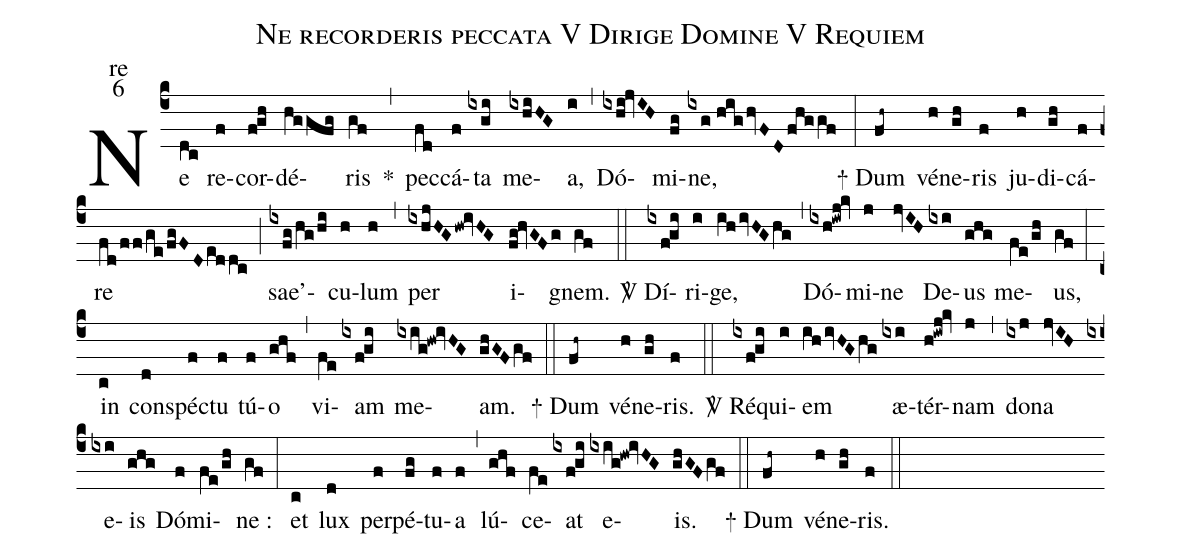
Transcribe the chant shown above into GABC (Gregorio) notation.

name:Ne recorderis peccata V Dirige Domine V Requiem;
office-part:re;
mode:6;
%%
(c4) Ne(dc) re(f)cor(f!gh)dé(hg/gfg)ris(gf) *(,)
pec(fd)cá(f)ta(ixgi) me(ixhiHG)a,(i) (,) Dó(ixhi!jvIH)mi(fg)ne,(ixg//hig/hvFD/fhg/gf) (:)
<sp>+</sp> Dum(fh~) vé(h)ne(gh)ris(f) ju(h)di(gh)cá(f)re(fd/ff/ge/fgFD/ed/dc) (;)
s<sp>ae'</sp>(ixfg/hg/hi)cu(h)lum(h) (,) per(ixhjHG/hw!ivHG) i(fg!hvGFg)gnem.(gf) (::)
<sp>V/</sp> Dí(ixf!gi)ri(i)ge,(ih/ivHGhg) (,) Dó(ixh!iwj!kv)mi(j)ne(jvIH) De(ixi)us(ghg) me(fe/gh)us,(gf) (:)
in(c) con(d)spé(f)ctu(f) tú(f)o(ghf) (,) vi(fe)am(ixf!gi) me(ixig!hw!ivHG)am.(ghGFgf) (::)
<sp>+</sp> Dum(fh~) vé(h)ne(gh)ris.(f) (::)
<sp>V/</sp> Ré(ixf!gi)qui(i)em(ih/ivHG/hg) æ(ixi)tér(h!iwj!kv)nam(j) (,)
do(ixj)na(jvIH) e(ixi)is(ghg) Dó(f)mi(fe/gh)ne :(gf) (:)
et(c) lux(d) per(f)pé(fg)tu(f)a(f) (,)
lú(ghf)ce(fe)at(ixf!gi) e(ixig!hw!ivHG)is.(ghGF/gf) (::)
<sp>+</sp> Dum(fh~) vé(h)ne(gh)ris.(f) (::)
